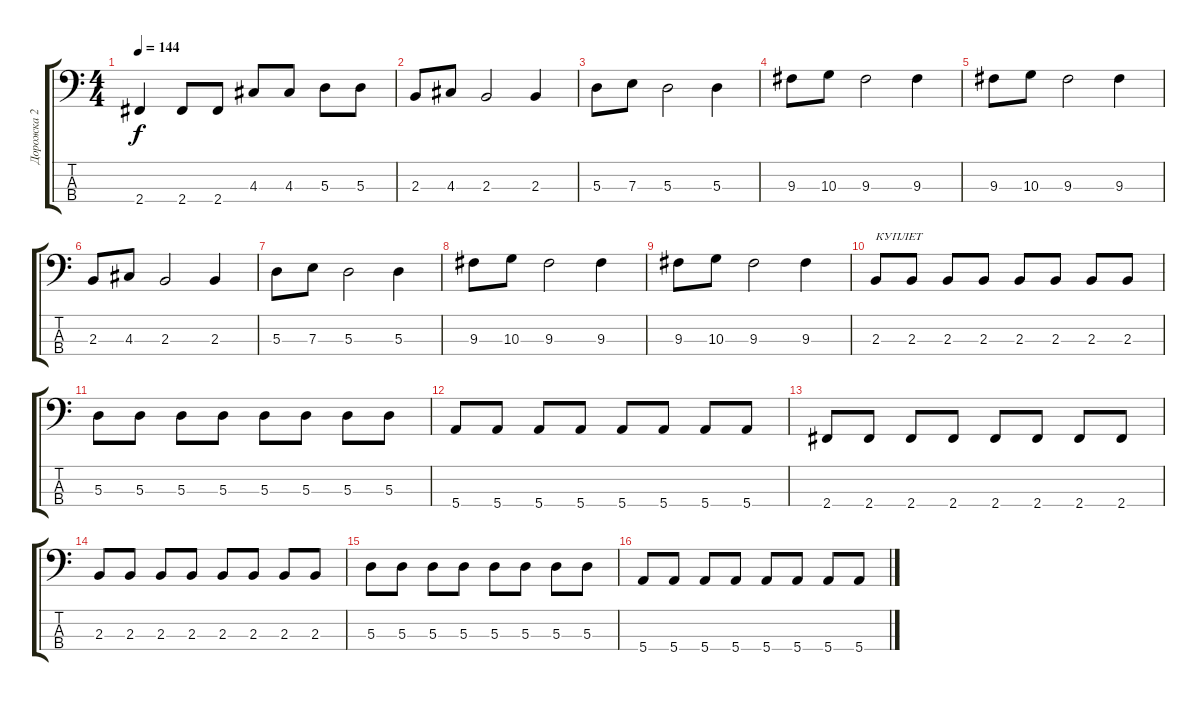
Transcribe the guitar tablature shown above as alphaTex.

\track ("Дорожка 2" "Дорожка 2") {instrument electricbasspick}
\staff {score tabs}
\tuning (G2 D2 A1 E1) {hide}
\ts (4 4)
\tempo 144
\clef f4
\ks c
2.4.4{dy f} 2.4.8 2.4.8 4.3.8 4.3.8 5.3.8 5.3.8 |
2.3.8 4.3.8 2.3.2 2.3.4 |
5.3.8 7.3.8 5.3.2 5.3.4 |
9.3.8 10.3.8 9.3.2 9.3.4 |
9.3.8 10.3.8 9.3.2 9.3.4 |
2.3.8 4.3.8 2.3.2 2.3.4 |
5.3.8 7.3.8 5.3.2 5.3.4 |
9.3.8 10.3.8 9.3.2 9.3.4 |
9.3.8 10.3.8 9.3.2 9.3.4 |
2.3.8{txt "КУПЛЕТ"} 2.3.8 2.3.8 2.3.8 2.3.8 2.3.8 2.3.8 2.3.8 |
5.3.8 5.3.8 5.3.8 5.3.8 5.3.8 5.3.8 5.3.8 5.3.8 |
5.4.8 5.4.8 5.4.8 5.4.8 5.4.8 5.4.8 5.4.8 5.4.8 |
2.4.8 2.4.8 2.4.8 2.4.8 2.4.8 2.4.8 2.4.8 2.4.8 |
2.3.8 2.3.8 2.3.8 2.3.8 2.3.8 2.3.8 2.3.8 2.3.8 |
5.3.8 5.3.8 5.3.8 5.3.8 5.3.8 5.3.8 5.3.8 5.3.8 |
5.4.8 5.4.8 5.4.8 5.4.8 5.4.8 5.4.8 5.4.8 5.4.8
